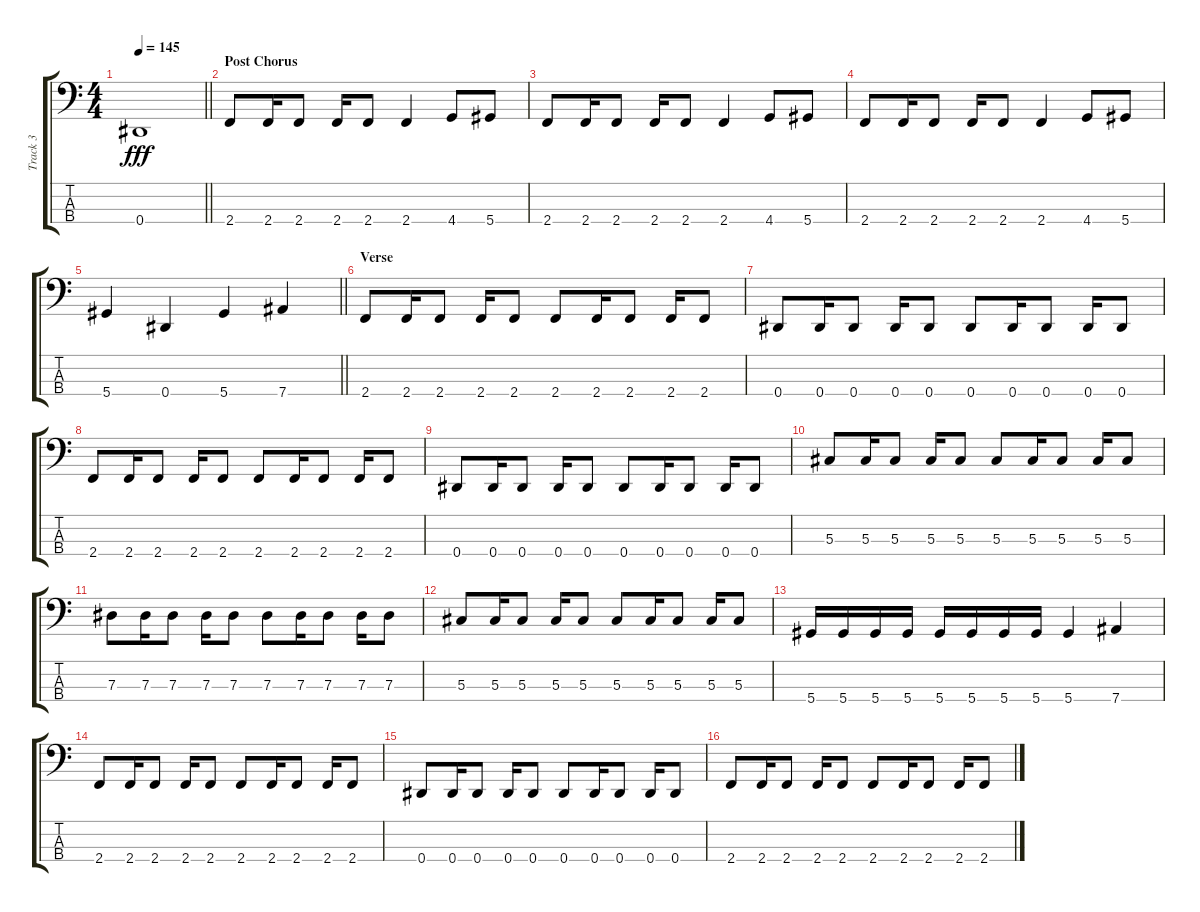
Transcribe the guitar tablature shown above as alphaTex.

\track ("Track 3" "Track 3") {instrument electricbassfinger}
\staff {score tabs}
\tuning (Gb2 Db2 Ab1 Eb1) {hide}
\ts (4 4)
\tempo 145
\clef f4
\barLineRight lightlight
\ks c
0.4.1{dy fff} |
\section ("" "Post Chorus")
2.4.8 2.4.16 2.4.8 2.4.16 2.4.8 2.4.4 4.4.8 5.4.8 |
2.4.8 2.4.16 2.4.8 2.4.16 2.4.8 2.4.4 4.4.8 5.4.8 |
2.4.8 2.4.16 2.4.8 2.4.16 2.4.8 2.4.4 4.4.8 5.4.8 |
\barLineRight lightlight
5.4.4 0.4.4 5.4.4 7.4.4 |
\section ("" "Verse")
2.4.8 2.4.16 2.4.8 2.4.16 2.4.8 2.4.8 2.4.16 2.4.8 2.4.16 2.4.8 |
0.4.8 0.4.16 0.4.8 0.4.16 0.4.8 0.4.8 0.4.16 0.4.8 0.4.16 0.4.8 |
2.4.8 2.4.16 2.4.8 2.4.16 2.4.8 2.4.8 2.4.16 2.4.8 2.4.16 2.4.8 |
0.4.8 0.4.16 0.4.8 0.4.16 0.4.8 0.4.8 0.4.16 0.4.8 0.4.16 0.4.8 |
5.3.8 5.3.16 5.3.8 5.3.16 5.3.8 5.3.8 5.3.16 5.3.8 5.3.16 5.3.8 |
7.3.8 7.3.16 7.3.8 7.3.16 7.3.8 7.3.8 7.3.16 7.3.8 7.3.16 7.3.8 |
5.3.8 5.3.16 5.3.8 5.3.16 5.3.8 5.3.8 5.3.16 5.3.8 5.3.16 5.3.8 |
5.4.16 5.4.16 5.4.16 5.4.16 5.4.16 5.4.16 5.4.16 5.4.16 5.4.4 7.4.4 |
2.4.8 2.4.16 2.4.8 2.4.16 2.4.8 2.4.8 2.4.16 2.4.8 2.4.16 2.4.8 |
0.4.8 0.4.16 0.4.8 0.4.16 0.4.8 0.4.8 0.4.16 0.4.8 0.4.16 0.4.8 |
2.4.8 2.4.16 2.4.8 2.4.16 2.4.8 2.4.8 2.4.16 2.4.8 2.4.16 2.4.8
